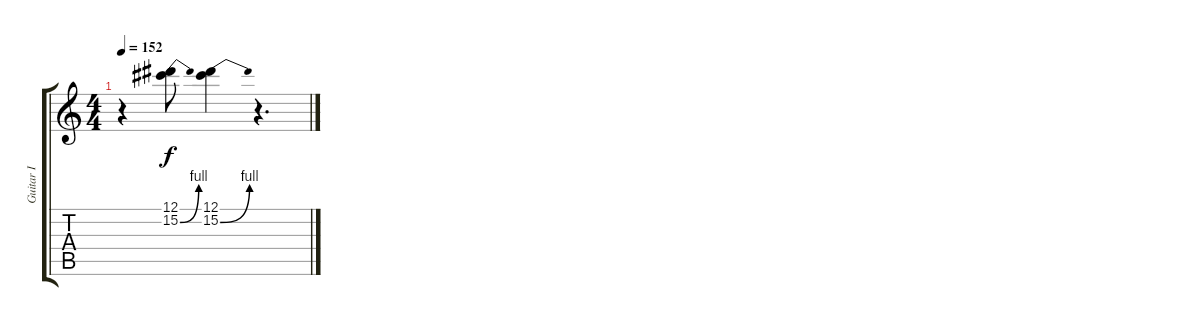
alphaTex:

\track ("Guitar I" "Guitar I") {instrument distortionguitar}
\staff {score tabs}
\tuning (Eb4 Bb3 Gb3 Db3 Ab2 Eb2) {hide}
\ts (4 4)
\tempo 152
\clef g2
\ks c
r.4{dy f} (12.1 15.2{be (bend 0 0 60 4)}).8 (12.1 15.2{be (bend 0 0 60 4)}).4 r.4{d}
